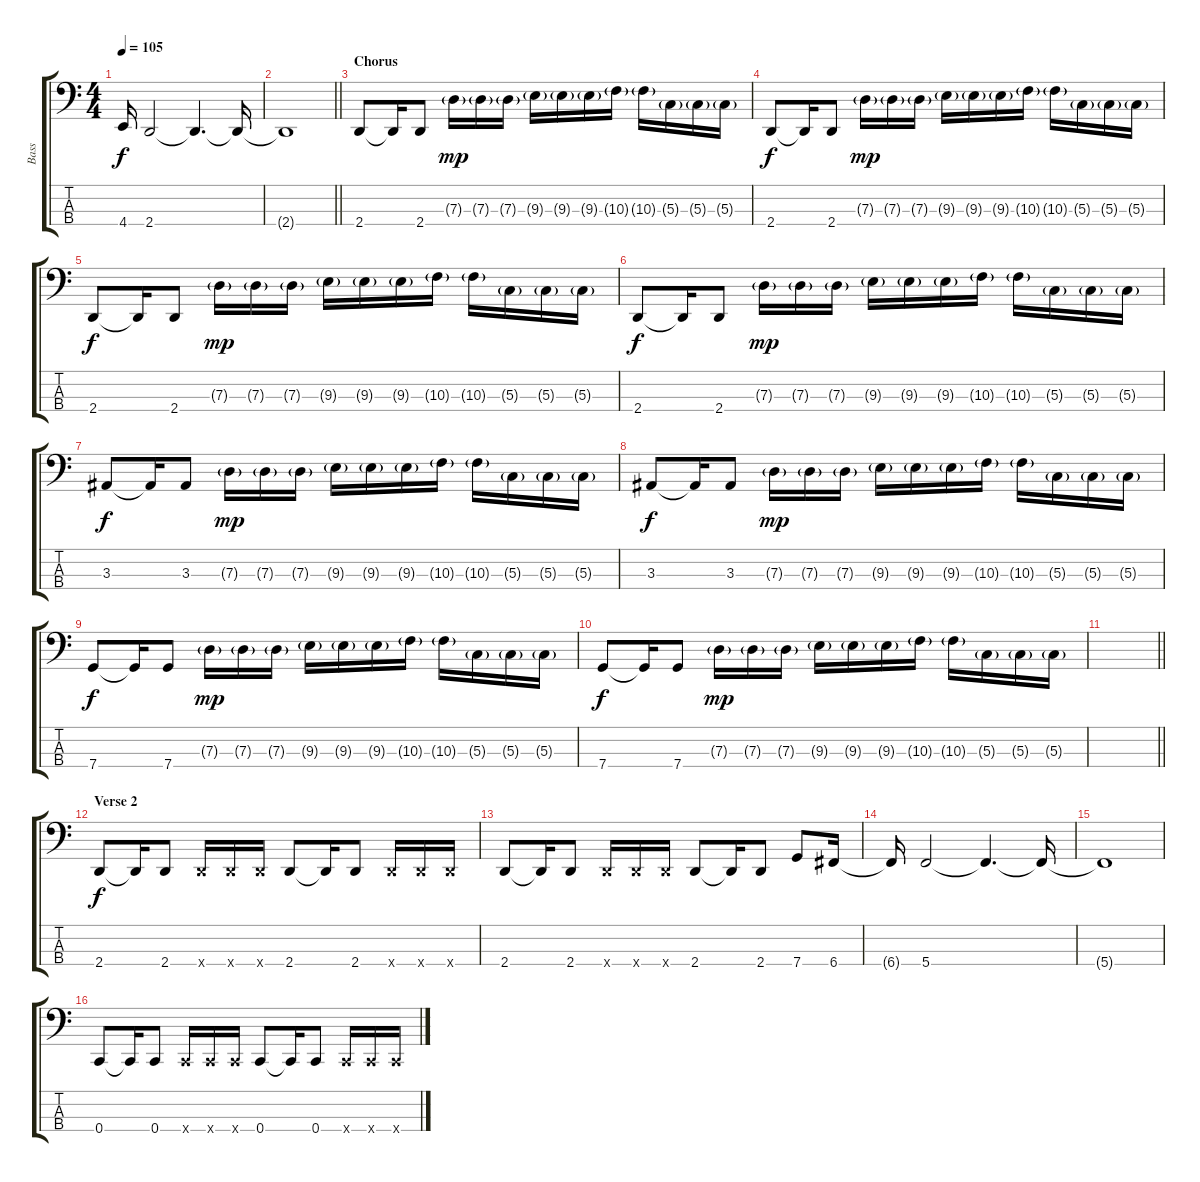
\track ("Bass" "Bass") {instrument electricbassfinger}
\staff {score tabs}
\tuning (F2 C2 G1 C1) {hide}
\ts (4 4)
\tempo 105
\clef f4
\ks c
4.4{t}.16{dy f} 2.4.2 2.4{t}.4{d} 2.4{t}.16 |
\barLineRight lightlight
2.4{t}.1 |
\section ("" "Chorus")
2.4.8 2.4{t}.16 2.4.8 7.3{g}.16{dy mp} 7.3{g}.16 7.3{g}.16 9.3{g}.16 9.3{g}.16 9.3{g}.16 10.3{g}.16 10.3{g}.16 5.3{g}.16 5.3{g}.16 5.3{g}.16 |
2.4.8{dy f} 2.4{t}.16 2.4.8 7.3{g}.16{dy mp} 7.3{g}.16 7.3{g}.16 9.3{g}.16 9.3{g}.16 9.3{g}.16 10.3{g}.16 10.3{g}.16 5.3{g}.16 5.3{g}.16 5.3{g}.16 |
2.4.8{dy f} 2.4{t}.16 2.4.8 7.3{g}.16{dy mp} 7.3{g}.16 7.3{g}.16 9.3{g}.16 9.3{g}.16 9.3{g}.16 10.3{g}.16 10.3{g}.16 5.3{g}.16 5.3{g}.16 5.3{g}.16 |
2.4.8{dy f} 2.4{t}.16 2.4.8 7.3{g}.16{dy mp} 7.3{g}.16 7.3{g}.16 9.3{g}.16 9.3{g}.16 9.3{g}.16 10.3{g}.16 10.3{g}.16 5.3{g}.16 5.3{g}.16 5.3{g}.16 |
3.3.8{dy f} 3.3{t}.16 3.3.8 7.3{g}.16{dy mp} 7.3{g}.16 7.3{g}.16 9.3{g}.16 9.3{g}.16 9.3{g}.16 10.3{g}.16 10.3{g}.16 5.3{g}.16 5.3{g}.16 5.3{g}.16 |
3.3.8{dy f} 3.3{t}.16 3.3.8 7.3{g}.16{dy mp} 7.3{g}.16 7.3{g}.16 9.3{g}.16 9.3{g}.16 9.3{g}.16 10.3{g}.16 10.3{g}.16 5.3{g}.16 5.3{g}.16 5.3{g}.16 |
7.4.8{dy f} 7.4{t}.16 7.4.8 7.3{g}.16{dy mp} 7.3{g}.16 7.3{g}.16 9.3{g}.16 9.3{g}.16 9.3{g}.16 10.3{g}.16 10.3{g}.16 5.3{g}.16 5.3{g}.16 5.3{g}.16 |
7.4.8{dy f} 7.4{t}.16 7.4.8 7.3{g}.16{dy mp} 7.3{g}.16 7.3{g}.16 9.3{g}.16 9.3{g}.16 9.3{g}.16 10.3{g}.16 10.3{g}.16 5.3{g}.16 5.3{g}.16 5.3{g}.16 |
\barLineRight lightlight
|
\section ("" "Verse 2")
2.4.8{dy f} 2.4{t}.16 2.4.8 2.4{x}.16 2.4{x}.16 2.4{x}.16 2.4.8 2.4{t}.16 2.4.8 2.4{x}.16 2.4{x}.16 2.4{x}.16 |
2.4.8 2.4{t}.16 2.4.8 2.4{x}.16 2.4{x}.16 2.4{x}.16 2.4.8 2.4{t}.16 2.4.8 7.4.8 6.4.16 |
6.4{t}.16 5.4.2 5.4{t}.4{d} 5.4{t}.16 |
5.4{t}.1 |
0.4.8 0.4{t}.16 0.4.8 0.4{x}.16 0.4{x}.16 0.4{x}.16 0.4.8 0.4{t}.16 0.4.8 0.4{x}.16 0.4{x}.16 0.4{x}.16
